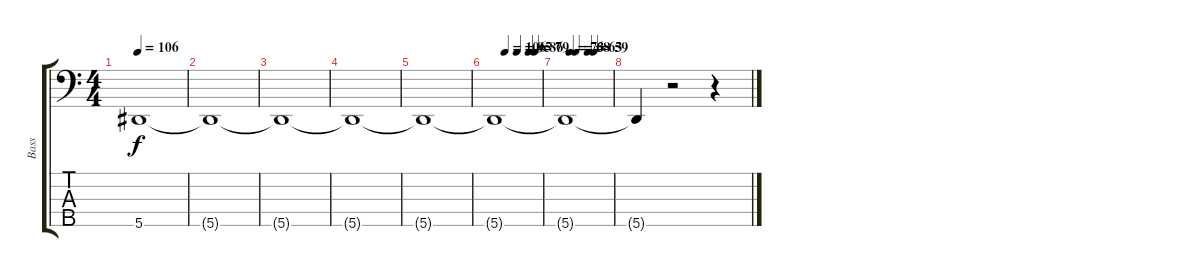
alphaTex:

\track ("Bass" "Bass") {instrument electricbassfinger}
\staff {score tabs}
\tuning (Gb2 Db2 Ab1 Eb1 Bb0) {hide}
\ts (4 4)
\tempo 106
\clef f4
\ks c
5.5{t}.1{dy f} |
5.5{t}.1 |
5.5{t}.1 |
5.5{t}.1 |
5.5{t}.1 |
\tempo (106 0.25)
\tempo (95 0.5)
\tempo (86 0.75)
\tempo (79 0.875)
5.5{t}.1 |
\tempo (73 0.125)
\tempo (68 0.25)
\tempo (63 0.5)
\tempo (59 0.625)
5.5{t}.1 |
5.5{t}.4 r.2 r.4
